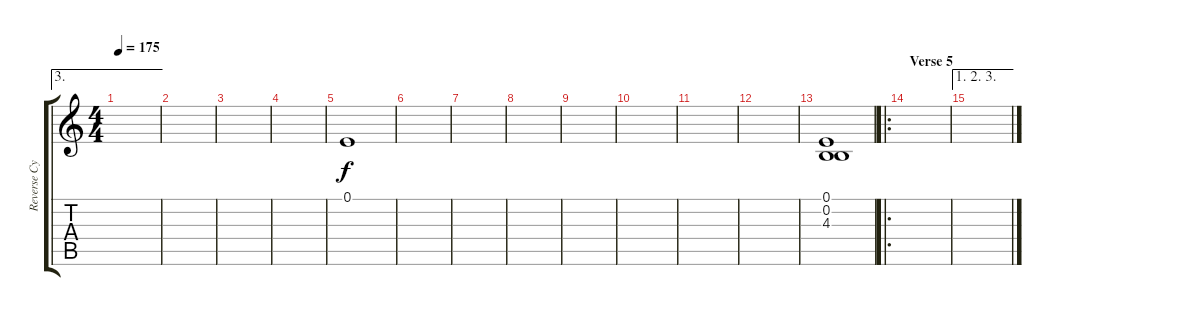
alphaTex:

\track ("Reverse Cymbal" "Reverse Cy") {instrument reversecymbal}
\staff {score tabs}
\tuning (E4 B3 G3 D3 A2 E2) {hide}
\ae 3
\ts (4 4)
\tempo 175
\clef g2
\ks c
|
|
|
|
0.1.1 |
|
|
|
|
|
|
|
(0.1 0.2 4.3).1 |
\ro
\section ("" "Verse 5")
|
\ae (1 2 3)
